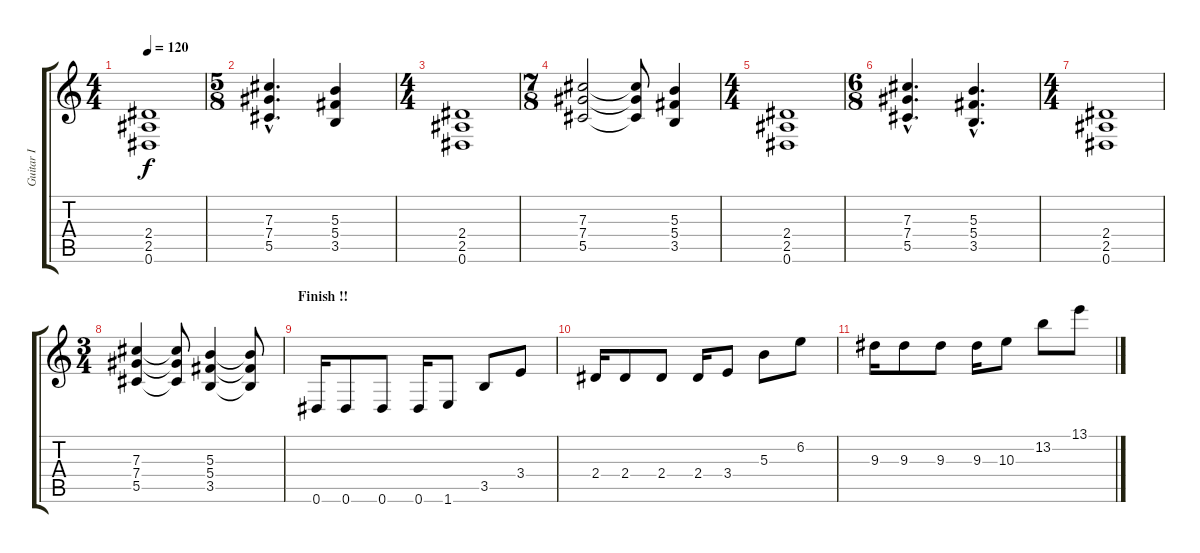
\track ("Guitar I" "Guitar I") {instrument distortionguitar}
\staff {score tabs}
\tuning (Eb4 Bb3 Gb3 Db3 Ab2 Eb2) {hide}
\ts (4 4)
\tempo 120
\clef g2
\ks c
(2.4 2.5 0.6).1{dy f} |
\ts (5 8)
(7.3{hac} 7.4{hac} 5.5{hac}).4{d} (5.3 5.4 3.5).4 |
\ts (4 4)
(2.4 2.5 0.6).1 |
\ts (7 8)
(7.3 7.4 5.5).2 (7.3{t} 7.4{t} 5.5{t}).8 (5.3 5.4 3.5).4 |
\ts (4 4)
(2.4 2.5 0.6).1 |
\ts (6 8)
(7.3{hac} 7.4{hac} 5.5{hac}).4{d} (5.3{hac} 5.4{hac} 3.5{hac}).4{d} |
\ts (4 4)
(2.4 2.5 0.6).1 |
\ts (3 4)
(7.3 7.4 5.5).4 (7.3{t} 7.4{t} 5.5{t}).8 (5.3 5.4 3.5).4 (5.3{t} 5.4{t} 3.5{t}).8 |
\section ("" "Finish !!")
0.6.16 0.6.8 0.6.8 0.6.16 1.6.8 3.5.8 3.4.8 |
2.4.16 2.4.8 2.4.8 2.4.16 3.4.8 5.3.8 6.2.8 |
9.3.16 9.3.8 9.3.8 9.3.16 10.3.8 13.2.8 13.1.8
